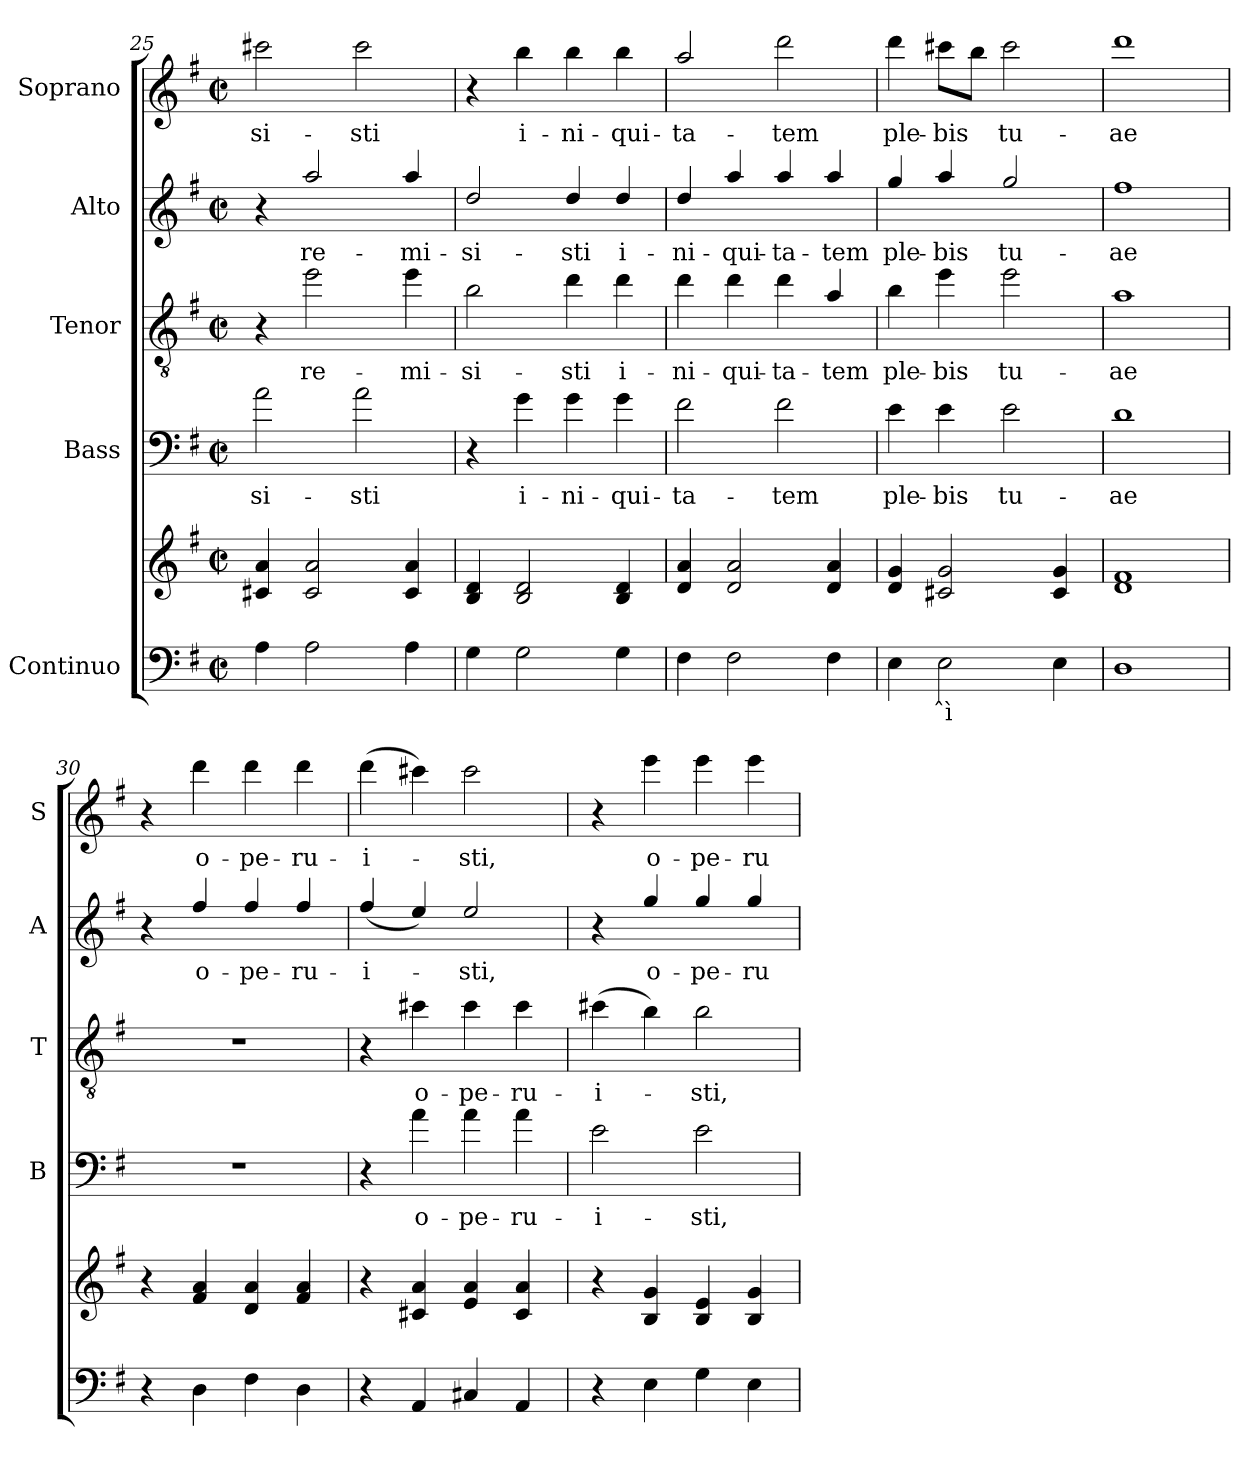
**kern	**text	**kern	**kern	**text	**kern	**text	**kern	**text	**kern	**text
*part5	*part5	*part5	*part4	*part4	*part3	*part3	*part2	*part2	*part1	*part1
*staff6	*staff6	*staff5	*staff4	*staff4	*staff3	*staff3	*staff2	*staff2	*staff1	*staff1
*I"Continuo	*	*	*I"Bass	*	*I"Tenor	*	*I"Alto	*	*I"Soprano	*
*	*	*	*I'B	*	*I'T	*	*I'A	*	*I'S	*
*clefF4	*	*clefG2	*clefF4	*	*clefGv2	*	*clefG2	*	*clefG2	*
*	*	*	*ITrd7c12	*	*ITrd7c12	*	*ITrd7c12	*	*ITrd7c12	*
*k[f#]	*	*k[f#]	*k[f#]	*	*k[f#]	*	*k[f#]	*	*k[f#]	*
*G:	*	*G:	*G:	*	*G:	*	*G:	*	*G:	*
*M2/2	*	*M2/2	*M2/2	*	*M2/2	*	*M2/2	*	*M2/2	*
*met(c|)	*	*met(c|)	*met(c|)	*	*met(c|)	*	*met(c|)	*	*met(c|)	*
=25	=25	=25	=25	=25	=25	=25	=25	=25	=25	=25
!	!	!	!	!LO:LY:b	!	!	!	!	!	!
!	!	!	!	!	!	!	!	!	!	!LO:LY:b
4A\	.	4c#X!/ 4a!/	2A\	-si-	4r	.	4r	.	2cc#X\	-si-
!	!	!	!	!	!	!LO:LY:b	!	!	!	!
!	!	!	!	!	!	!	!	!LO:LY:b	!	!
2A\	.	2c#!/ 2a!/	.	.	2e\	re-	2a/	re-	.	.
!	!	!	!	!LO:LY:b	!	!	!	!	!	!
!	!	!	!	!	!	!	!	!	!	!LO:LY:b
.	.	.	2A\	-sti	.	.	.	.	2cc#\	-sti
!	!	!	!	!	!	!LO:LY:b	!	!	!	!
!	!	!	!	!	!	!	!	!LO:LY:b	!	!
4A\	.	4c#!/ 4a!/	.	.	4e\	-mi-	4a/	-mi-	.	.
=26	=26	=26	=26	=26	=26	=26	=26	=26	=26	=26
!	!	!	!	!	!	!LO:LY:b	!	!	!	!
!	!	!	!	!	!	!	!	!LO:LY:b	!	!
4G\	.	4B!/ 4d!/	4r	.	2B\	-si-	2d/	-si-	4r	.
!	!	!	!	!LO:LY:b	!	!	!	!	!	!
!	!	!	!	!	!	!	!	!	!	!LO:LY:b
2G\	.	2B!/ 2d!/	4G\	i-	.	.	.	.	4b\	i-
!	!	!	!	!LO:LY:b	!	!	!	!	!	!
!	!	!	!	!	!	!LO:LY:b	!	!	!	!
!	!	!	!	!	!	!	!	!LO:LY:b	!	!
!	!	!	!	!	!	!	!	!	!	!LO:LY:b
.	.	.	4G\	-ni-	4d\	-sti	4d/	-sti	4b\	-ni-
!	!	!	!	!LO:LY:b	!	!	!	!	!	!
!	!	!	!	!	!	!LO:LY:b	!	!	!	!
!	!	!	!	!	!	!	!	!LO:LY:b	!	!
!	!	!	!	!	!	!	!	!	!	!LO:LY:b
4G\	.	4B!/ 4d!/	4G\	-qui-	4d\	i-	4d/	i-	4b\	-qui-
=27	=27	=27	=27	=27	=27	=27	=27	=27	=27	=27
!	!	!	!	!LO:LY:b	!	!	!	!	!	!
!	!	!	!	!	!	!LO:LY:b	!	!	!	!
!	!	!	!	!	!	!	!	!LO:LY:b	!	!
!	!	!	!	!	!	!	!	!	!	!LO:LY:b
4F#\	.	4d!/ 4a!/	2F#\	-ta-	4d\	-ni-	4d/	-ni-	2a/	-ta-
!	!	!	!	!	!	!LO:LY:b	!	!	!	!
!	!	!	!	!	!	!	!	!LO:LY:b	!	!
2F#\	.	2d!/ 2a!/	.	.	4d\	-qui-	4a/	-qui-	.	.
!	!	!	!	!LO:LY:b	!	!	!	!	!	!
!	!	!	!	!	!	!LO:LY:b	!	!	!	!
!	!	!	!	!	!	!	!	!LO:LY:b	!	!
!	!	!	!	!	!	!	!	!	!	!LO:LY:b
.	.	.	2F#\	-tem	4d\	-ta-	4a/	-ta-	2dd\	-tem
!	!	!	!	!	!	!LO:LY:b	!	!	!	!
!	!	!	!	!	!	!	!	!LO:LY:b	!	!
4F#\	.	4d!/ 4a!/	.	.	4A/	-tem	4a/	-tem	.	.
=28	=28	=28	=28	=28	=28	=28	=28	=28	=28	=28
!	!	!	!	!LO:LY:b	!	!	!	!	!	!
!	!	!	!	!	!	!LO:LY:b	!	!	!	!
!	!	!	!	!	!	!	!	!LO:LY:b	!	!
!	!	!	!	!	!	!	!	!	!	!LO:LY:b
4E\	.	4d!/ 4g!/	4E\	ple-	4B\	ple-	4g/	ple-	4dd\	ple-
!	!LO:LY:b	!	!	!	!	!	!	!	!	!
!	!	!	!	!LO:LY:b	!	!	!	!	!	!
!	!	!	!	!	!	!LO:LY:b	!	!	!	!
!	!	!	!	!	!	!	!	!LO:LY:b	!	!
!	!	!	!	!	!	!	!	!	!	!LO:LY:b
2E\	ˆì	2c#X!/ 2g!/	4E\	-bis	4e\	-bis	4a/	-bis	8cc#X\L	-bis
.	.	.	.	.	.	.	.	.	8b\J	.
!	!	!	!	!LO:LY:b	!	!	!	!	!	!
!	!	!	!	!	!	!LO:LY:b	!	!	!	!
!	!	!	!	!	!	!	!	!LO:LY:b	!	!
!	!	!	!	!	!	!	!	!	!	!LO:LY:b
.	.	.	2E\	tu-	2e\	tu-	2g/	tu-	2cc#\	tu-
4E\	.	4c#!/ 4g!/	.	.	.	.	.	.	.	.
!!LO:LB:g=z
=29	=29	=29	=29	=29	=29	=29	=29	=29	=29	=29
!	!	!	!	!LO:LY:b	!	!	!	!	!	!
!	!	!	!	!	!	!LO:LY:b	!	!	!	!
!	!	!	!	!	!	!	!	!LO:LY:b	!	!
!	!	!	!	!	!	!	!	!	!	!LO:LY:b
1D	.	1d! 1f#!	1D	-ae	1A	-ae	1f#	-ae	1dd	-ae
=30	=30	=30	=30	=30	=30	=30	=30	=30	=30	=30
4r	.	4r	1r	.	1r	.	4r	.	4r	.
!	!	!	!	!	!	!	!	!LO:LY:b	!	!
!	!	!	!	!	!	!	!	!	!	!LO:LY:b
4D\	.	4f#!/ 4a!/	.	.	.	.	4f#/	o-	4dd\	o-
!	!	!	!	!	!	!	!	!LO:LY:b	!	!
!	!	!	!	!	!	!	!	!	!	!LO:LY:b
4F#\	.	4d!/ 4a!/	.	.	.	.	4f#/	-pe-	4dd\	-pe-
!	!	!	!	!	!	!	!	!LO:LY:b	!	!
!	!	!	!	!	!	!	!	!	!	!LO:LY:b
4D\	.	4f#!/ 4a!/	.	.	.	.	4f#/	-ru-	4dd\	-ru-
=31	=31	=31	=31	=31	=31	=31	=31	=31	=31	=31
!	!	!	!	!	!	!	!	!LO:LY:b	!	!
!	!	!	!	!	!	!	!	!	!	!LO:LY:b
4r	.	4r	4r	.	4r	.	(<4f#/	-i-	(>4dd\	-i-
!	!	!	!	!LO:LY:b	!	!	!	!	!	!
!	!	!	!	!	!	!LO:LY:b	!	!	!	!
4AA/	.	4c#X!/ 4a!/	4A\	o-	4c#X\	o-	4e/)	.	4cc#X\)	.
!	!	!	!	!LO:LY:b	!	!	!	!	!	!
!	!	!	!	!	!	!LO:LY:b	!	!	!	!
!	!	!	!	!	!	!	!	!LO:LY:b	!	!
!	!	!	!	!	!	!	!	!	!	!LO:LY:b
4C#X/	.	4e!/ 4a!/	4A\	-pe-	4c#\	-pe-	2e/	-sti,	2cc#\	-sti,
!	!	!	!	!LO:LY:b	!	!	!	!	!	!
!	!	!	!	!	!	!LO:LY:b	!	!	!	!
4AA/	.	4c#!/ 4a!/	4A\	-ru-	4c#\	-ru-	.	.	.	.
=32	=32	=32	=32	=32	=32	=32	=32	=32	=32	=32
!	!	!	!	!LO:LY:b	!	!	!	!	!	!
!	!	!	!	!	!	!LO:LY:b	!	!	!	!
4r	.	4r	2E\	-i-	(>4c#X\	-i-	4r	.	4r	.
!	!	!	!	!	!	!	!	!LO:LY:b	!	!
!	!	!	!	!	!	!	!	!	!	!LO:LY:b
4E\	.	4B!/ 4g!/	.	.	4B\)	.	4g/	o-	4ee\	o-
!	!	!	!	!LO:LY:b	!	!	!	!	!	!
!	!	!	!	!	!	!LO:LY:b	!	!	!	!
!	!	!	!	!	!	!	!	!LO:LY:b	!	!
!	!	!	!	!	!	!	!	!	!	!LO:LY:b
4G\	.	4B!/ 4e!/	2E\	-sti,	2B\	-sti,	4g/	-pe-	4ee\	-pe-
!	!	!	!	!	!	!	!	!LO:LY:b	!	!
!	!	!	!	!	!	!	!	!	!	!LO:LY:b
4E\	.	4B!/ 4g!/	.	.	.	.	4g/	-ru-	4ee\	-ru-
=	=	=	=	=	=	=	=	=	=	=
*-	*-	*-	*-	*-	*-	*-	*-	*-	*-	*-
